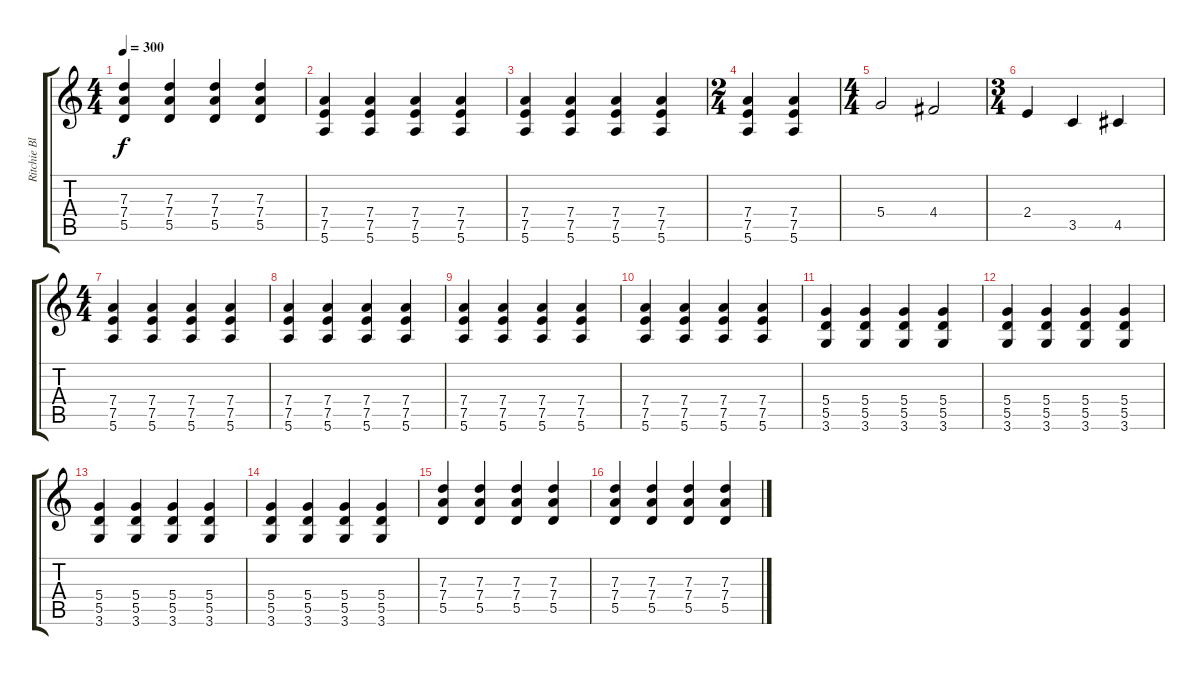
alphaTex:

\track ("Ritchie Blackmore" "Ritchie Bl") {instrument overdrivenguitar}
\staff {score tabs}
\tuning (E4 B3 G3 D3 A2 E2) {hide}
\ts (4 4)
\tempo 300
\clef g2
\ks c
(7.3 7.4 5.5).4{dy f} (7.3 7.4 5.5).4 (7.3 7.4 5.5).4 (7.3 7.4 5.5).4 |
(7.4 7.5 5.6).4 (7.4 7.5 5.6).4 (7.4 7.5 5.6).4 (7.4 7.5 5.6).4 |
(7.4 7.5 5.6).4 (7.4 7.5 5.6).4 (7.4 7.5 5.6).4 (7.4 7.5 5.6).4 |
\ts (2 4)
(7.4 7.5 5.6).4 (7.4 7.5 5.6).4 |
\ts (4 4)
5.4.2 4.4.2 |
\ts (3 4)
2.4.4 3.5.4 4.5.4 |
\ts (4 4)
(7.4 7.5 5.6).4{volume 13} (7.4 7.5 5.6).4 (7.4 7.5 5.6).4 (7.4 7.5 5.6).4 |
(7.4 7.5 5.6).4 (7.4 7.5 5.6).4 (7.4 7.5 5.6).4 (7.4 7.5 5.6).4 |
(7.4 7.5 5.6).4 (7.4 7.5 5.6).4 (7.4 7.5 5.6).4 (7.4 7.5 5.6).4 |
(7.4 7.5 5.6).4 (7.4 7.5 5.6).4 (7.4 7.5 5.6).4 (7.4 7.5 5.6).4 |
(5.4 5.5 3.6).4 (5.4 5.5 3.6).4 (5.4 5.5 3.6).4 (5.4 5.5 3.6).4 |
(5.4 5.5 3.6).4 (5.4 5.5 3.6).4 (5.4 5.5 3.6).4 (5.4 5.5 3.6).4 |
(5.4 5.5 3.6).4 (5.4 5.5 3.6).4 (5.4 5.5 3.6).4 (5.4 5.5 3.6).4 |
(5.4 5.5 3.6).4 (5.4 5.5 3.6).4 (5.4 5.5 3.6).4 (5.4 5.5 3.6).4 |
(7.3 7.4 5.5).4 (7.3 7.4 5.5).4 (7.3 7.4 5.5).4 (7.3 7.4 5.5).4 |
(7.3 7.4 5.5).4 (7.3 7.4 5.5).4 (7.3 7.4 5.5).4 (7.3 7.4 5.5).4
